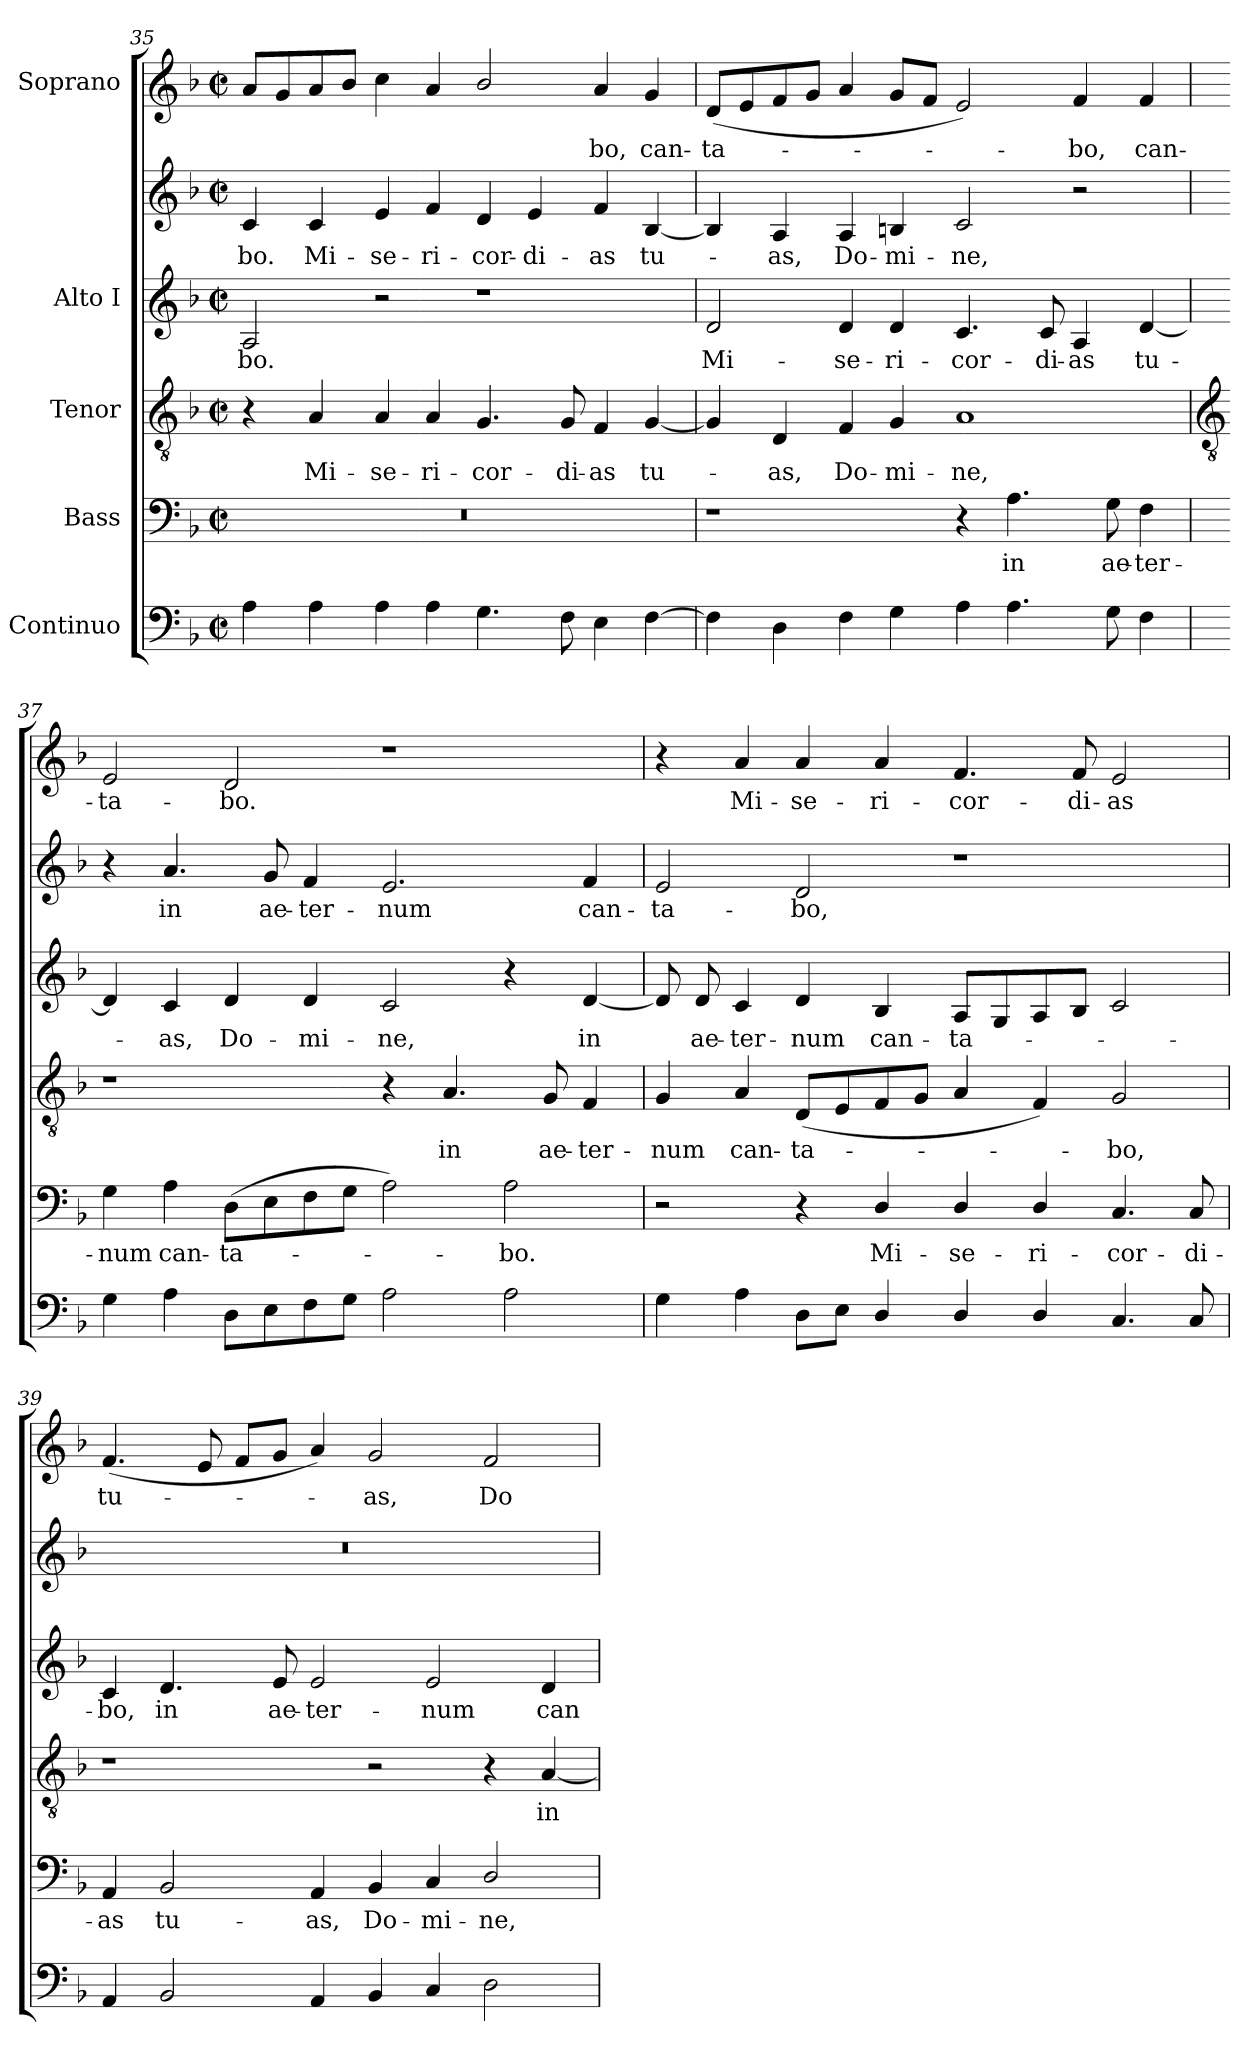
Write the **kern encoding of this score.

**kern	**kern	**text	**kern	**text	**kern	**text	**kern	**text	**kern	**text
*part5	*part4	*part4	*part3	*part3	*part2	*part2	*part2	*part2	*part1	*part1
*staff6	*staff5	*staff5	*staff4	*staff4	*staff3	*staff3	*staff2	*staff2	*staff1	*staff1
*I"Continuo	*I"Bass	*	*I"Tenor	*	*I"Alto I	*	*	*	*I"Soprano	*
*clefF4	*clefF4	*	*clefGv2	*	*clefG2	*	*clefG2	*	*clefG2	*
*k[b-]	*k[b-]	*	*k[b-]	*	*k[b-]	*	*k[b-]	*	*k[b-]	*
*F:	*F:	*	*F:	*	*F:	*	*F:	*	*F:	*
*M4/2	*M4/2	*	*M4/2	*	*M4/2	*	*M4/2	*	*M4/2	*
*met(c|)	*met(c|)	*	*met(c|)	*	*met(c|)	*	*met(c|)	*	*met(c|)	*
=35	=35	=35	=35	=35	=35	=35	=35	=35	=35	=35
!	!	!	!	!	!	!LO:LY:b	!	!LO:LY:b	!	!
4A	0r	.	4r	.	2A	bo.	4c	bo.	8aL	.
.	.	.	.	.	.	.	.	.	8g	.
!	!	!	!	!LO:LY:b	!	!	!	!LO:LY:b	!	!
4A	.	.	4A	Mi-	.	.	4c	Mi-	8a	.
.	.	.	.	.	.	.	.	.	8b-J	.
!	!	!	!	!LO:LY:b	!	!	!	!LO:LY:b	!	!
4A	.	.	4A	-se-	2r	.	4e	-se-	4cc	.
!	!	!	!	!LO:LY:b	!	!	!	!LO:LY:b	!	!
4A	.	.	4A	-ri-	.	.	4f	-ri-	4a	.
!	!	!	!	!LO:LY:b	!	!	!	!LO:LY:b	!	!
4.G	.	.	4.G	-cor-	1r	.	4d	-cor-	2b-/	.
!	!	!	!	!	!	!	!	!LO:LY:b	!	!
.	.	.	.	.	.	.	4e	-di-	.	.
!	!	!	!	!LO:LY:b	!	!	!	!	!	!
8F	.	.	8G	-di-	.	.	.	.	.	.
!	!	!	!	!LO:LY:b	!	!	!	!LO:LY:b	!	!LO:LY:b
4E	.	.	4F	-as	.	.	4f	-as	4a	bo,
!	!	!	!	!LO:LY:b	!	!	!	!LO:LY:b	!	!LO:LY:b
[4F	.	.	[4G	tu-	.	.	[4B-	tu-	4g	can-
=36	=36	=36	=36	=36	=36	=36	=36	=36	=36	=36
!	!	!	!	!	!	!LO:LY:b	!	!	!	!LO:LY:b
4F]	1r	.	4G]	.	2d	Mi-	4B-]	.	(<8dL	-ta-
.	.	.	.	.	.	.	.	.	8e	.
!	!	!	!	!LO:LY:b	!	!	!	!LO:LY:b	!	!
4D	.	.	4D	as,	.	.	4A	as,	8f	.
.	.	.	.	.	.	.	.	.	8gJ	.
!	!	!	!	!LO:LY:b	!	!LO:LY:b	!	!LO:LY:b	!	!
4F	.	.	4F	Do-	4d	-se-	4A	Do-	4a	.
!	!	!	!	!LO:LY:b	!	!LO:LY:b	!	!LO:LY:b	!	!
4G	.	.	4G	-mi-	4d	-ri-	4Bn	-mi-	8gL	.
.	.	.	.	.	.	.	.	.	8fJ	.
!	!	!	!	!LO:LY:b	!	!LO:LY:b	!	!LO:LY:b	!	!
4A	4r	.	1A	-ne,	4.c	-cor-	2c	-ne,	2e)	.
!	!	!LO:LY:b	!	!	!	!	!	!	!	!
4.A	4.A	in	.	.	.	.	.	.	.	.
!	!	!	!	!	!	!LO:LY:b	!	!	!	!
.	.	.	.	.	8c	-di-	.	.	.	.
!	!	!	!	!	!	!LO:LY:b	!	!	!	!LO:LY:b
.	.	.	.	.	4A	-as	2r	.	4f	bo,
!	!	!LO:LY:b	!	!	!	!	!	!	!	!
8G	8G	ae-	.	.	.	.	.	.	.	.
!	!	!LO:LY:b	!	!	!	!LO:LY:b	!	!	!	!LO:LY:b
4F	4F	-ter-	.	.	[4d	tu-	.	.	4f	can-
!!LO:LB:g=z
=37	=37	=37	=37	=37	=37	=37	=37	=37	=37	=37
*	*	*	*clefGv2	*	*	*	*	*	*	*
!	!	!LO:LY:b	!	!	!	!	!	!	!	!LO:LY:b
4G	4G	-num	1r	.	4d]	.	4r	.	2e	-ta-
!	!	!LO:LY:b	!	!	!	!LO:LY:b	!	!LO:LY:b	!	!
4A	4A	can-	.	.	4c	-as,	4.a	in	.	.
!	!	!LO:LY:b	!	!	!	!LO:LY:b	!	!	!	!LO:LY:b
8DL	(>8DL	-ta-	.	.	4d	Do-	.	.	2d	-bo.
!	!	!	!	!	!	!	!	!LO:LY:b	!	!
8E	8E	.	.	.	.	.	8g	ae-	.	.
!	!	!	!	!	!	!LO:LY:b	!	!LO:LY:b	!	!
8F	8F	.	.	.	4d	-mi-	4f	-ter-	.	.
8GJ	8GJ	.	.	.	.	.	.	.	.	.
!	!	!	!	!	!	!LO:LY:b	!	!LO:LY:b	!	!
2A	2A)	.	4r	.	2c	-ne,	2.e	-num	1r	.
!	!	!	!	!LO:LY:b	!	!	!	!	!	!
.	.	.	4.A	in	.	.	.	.	.	.
!	!	!LO:LY:b	!	!	!	!	!	!	!	!
2A	2A	bo.	.	.	4r	.	.	.	.	.
!	!	!	!	!LO:LY:b	!	!	!	!	!	!
.	.	.	8G	ae-	.	.	.	.	.	.
!	!	!	!	!LO:LY:b	!	!LO:LY:b	!	!LO:LY:b	!	!
.	.	.	4F	-ter-	[4d	in	4f	can-	.	.
=38	=38	=38	=38	=38	=38	=38	=38	=38	=38	=38
!	!	!	!	!LO:LY:b	!	!	!	!LO:LY:b	!	!
4G	2r	.	4G	-num	8d]	.	2e	ta-	4r	.
!	!	!	!	!	!	!LO:LY:b	!	!	!	!
.	.	.	.	.	8d	ae-	.	.	.	.
!	!	!	!	!LO:LY:b	!	!LO:LY:b	!	!	!	!LO:LY:b
4A	.	.	4A	can-	4c	-ter-	.	.	4a	Mi-
!	!	!	!	!LO:LY:b	!	!LO:LY:b	!	!LO:LY:b	!	!LO:LY:b
8DL	4r	.	(<8DL	-ta-	4d	-num	2d	-bo,	4a	-se-
8EJ	.	.	8E	.	.	.	.	.	.	.
!	!	!LO:LY:b	!	!	!	!LO:LY:b	!	!	!	!LO:LY:b
4D/	4D/	Mi-	8F	.	4B-	can-	.	.	4a	-ri-
.	.	.	8GJ	.	.	.	.	.	.	.
!	!	!LO:LY:b	!	!	!	!LO:LY:b	!	!	!	!LO:LY:b
4D/	4D/	-se-	4A	.	8AL	-ta-	1r	.	4.f	-cor-
.	.	.	.	.	8G	.	.	.	.	.
!	!	!LO:LY:b	!	!	!	!	!	!	!	!
4D/	4D/	-ri-	4F)	.	8A	.	.	.	.	.
!	!	!	!	!	!	!	!	!	!	!LO:LY:b
.	.	.	.	.	8B-J	.	.	.	8f	-di-
!	!	!LO:LY:b	!	!LO:LY:b	!	!	!	!	!	!LO:LY:b
4.C	4.C	-cor-	2G	bo,	2c	.	.	.	2e	-as
!	!	!LO:LY:b	!	!	!	!	!	!	!	!
8C	8C	-di-	.	.	.	.	.	.	.	.
=39	=39	=39	=39	=39	=39	=39	=39	=39	=39	=39
!	!	!LO:LY:b	!	!	!	!LO:LY:b	!	!	!	!LO:LY:b
4AA	4AA	-as	1r	.	4c	bo,	0r	.	(<4.f	tu-
!	!	!LO:LY:b	!	!	!	!LO:LY:b	!	!	!	!
2BB-	2BB-	tu-	.	.	4.d	in	.	.	.	.
.	.	.	.	.	.	.	.	.	8e	.
.	.	.	.	.	.	.	.	.	8fL	.
!	!	!	!	!	!	!LO:LY:b	!	!	!	!
.	.	.	.	.	8e	ae-	.	.	8gJ	.
!	!	!LO:LY:b	!	!	!	!LO:LY:b	!	!	!	!
4AA	4AA	-as,	.	.	2e	-ter-	.	.	4a)	.
!	!	!LO:LY:b	!	!	!	!	!	!	!	!LO:LY:b
4BB-	4BB-	Do-	2r	.	.	.	.	.	2g	as,
!	!	!LO:LY:b	!	!	!	!LO:LY:b	!	!	!	!
4C	4C	-mi-	.	.	2e	-num	.	.	.	.
!	!	!LO:LY:b	!	!	!	!	!	!	!	!LO:LY:b
2D	2D/	-ne,	4r	.	.	.	.	.	2f	Do-
!	!	!	!	!LO:LY:b	!	!LO:LY:b	!	!	!	!
.	.	.	[4A	in	4d	can-	.	.	.	.
=	=	=	=	=	=	=	=	=	=	=
*-	*-	*-	*-	*-	*-	*-	*-	*-	*-	*-
